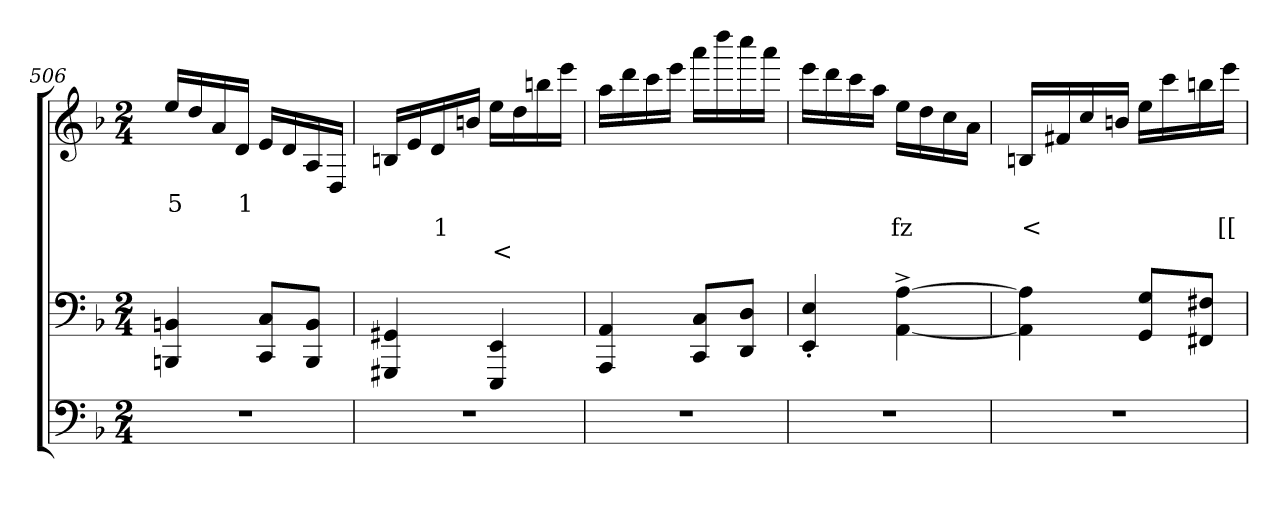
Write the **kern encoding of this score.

**kern	**kern	**kern	**text	**text	**text
*part3	*part2	*part1	*part1	*part1	*part1
*staff3	*staff2	*staff1	*staff1	*staff1	*staff1
*clefF4	*clefF4	*clefG2	*	*	*
*k[b-]	*k[b-]	*k[b-]	*	*	*
*M2/4	*M2/4	*M2/4	*	*	*
=506	=506	=506	=506	=506	=506
2r	4BBn 4BBBn	16eeLL	5	.	.
.	.	16dd	.	.	.
.	.	16a	.	.	.
.	.	16dJJ	1	.	.
.	8C 8CCL	16e\LL	.	.	.
.	.	16d\	.	.	.
.	8BB 8BBBJ	16A/	.	.	.
.	.	16D/JJ	.	.	.
=507	=507	=507	=507	=507	=507
2r	4GG#X/ 4GGG#X/	16BnLL	.	.	.
.	.	16e	.	.	.
.	.	16d	.	1	.
.	.	16bnJJ	.	.	.
.	4EE 4EEE	16eeLL	.	.	<
.	.	16dd	.	.	.
.	.	16bbn	.	.	.
.	.	16eeeJJ	.	.	.
=508	=508	=508	=508	=508	=508
2r	4AA 4AAA	16aaLL	.	.	.
.	.	16ddd	.	.	.
.	.	16ccc	.	.	.
.	.	16eeeJJ	.	.	.
.	8C 8CCL	16aaaLL	.	.	.
.	.	16dddd	.	.	.
.	8D 8DDJ	16cccc	.	.	.
.	.	16aaaJJ	.	.	.
=509	=509	=509	=509	=509	=509
2r	4E'> 4EE'>	16eeeLL	.	.	.
.	.	16ddd	.	.	.
.	.	16ccc	.	.	.
.	.	16aaJJ	.	.	.
.	[4A^> [4AA^>	16eeLL	.	fz	.
.	.	16dd	.	.	.
.	.	16cc	.	.	.
.	.	16aJJ	.	.	.
=510	=510	=510	=510	=510	=510
2r	4A] 4AA]	16BnLL	.	<	.
.	.	16f#X	.	.	.
.	.	16cc	.	.	.
.	.	16bnJJ	.	.	.
.	8G 8GGL	16eeLL	.	.	.
.	.	16ccc	.	.	.
.	8F#X 8FF#XJ	16bbn	.	.	.
.	.	16eeeJJ	.	[[	.
=	=	=	=	=	=
*-	*-	*-	*-	*-	*-
